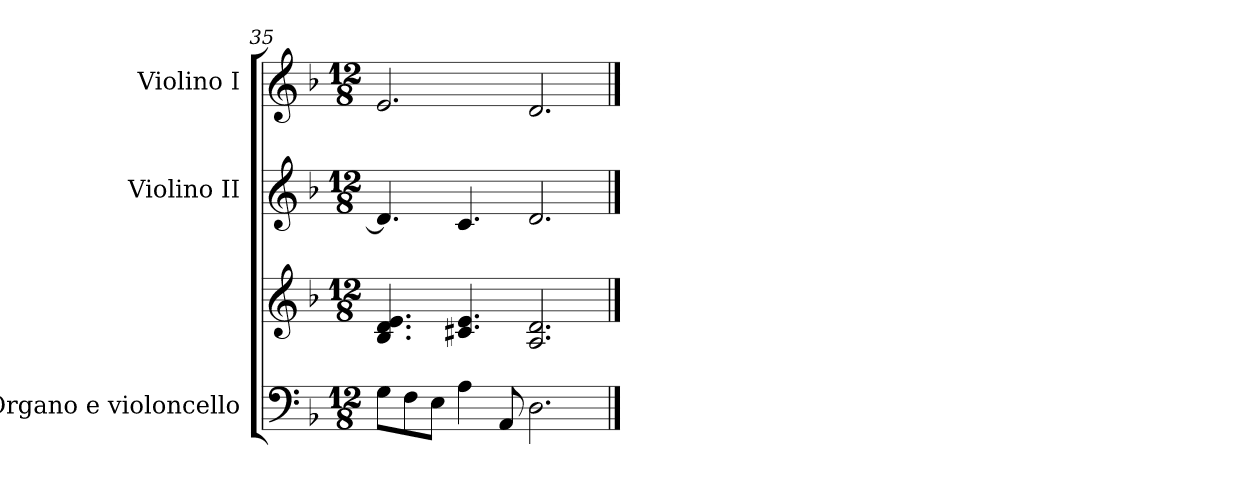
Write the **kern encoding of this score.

**kern	**kern	**kern	**kern
*part3	*part3	*part2	*part1
*staff4	*staff3	*staff2	*staff1
*I"Organo e  violoncello	*	*I"Violino II	*I"Violino I
*I'Vc	*	*	*
*clefF4	*clefG2	*clefG2	*clefG2
*k[b-]	*k[b-]	*k[b-]	*k[b-]
*M12/8	*M12/8	*M12/8	*M12/8
=35	=35	=35	=35
8G\L	4.B-/ 4.d/ 4.e/	4.d/]	2.e/
8F\	.	.	.
8E\J	.	.	.
4A\	4.c#X/ 4.e/	4.c/	.
8AA/	.	.	.
2.D\	2.A/ 2.d/	2.d/	2.d/
==	==	==	==
*-	*-	*-	*-
